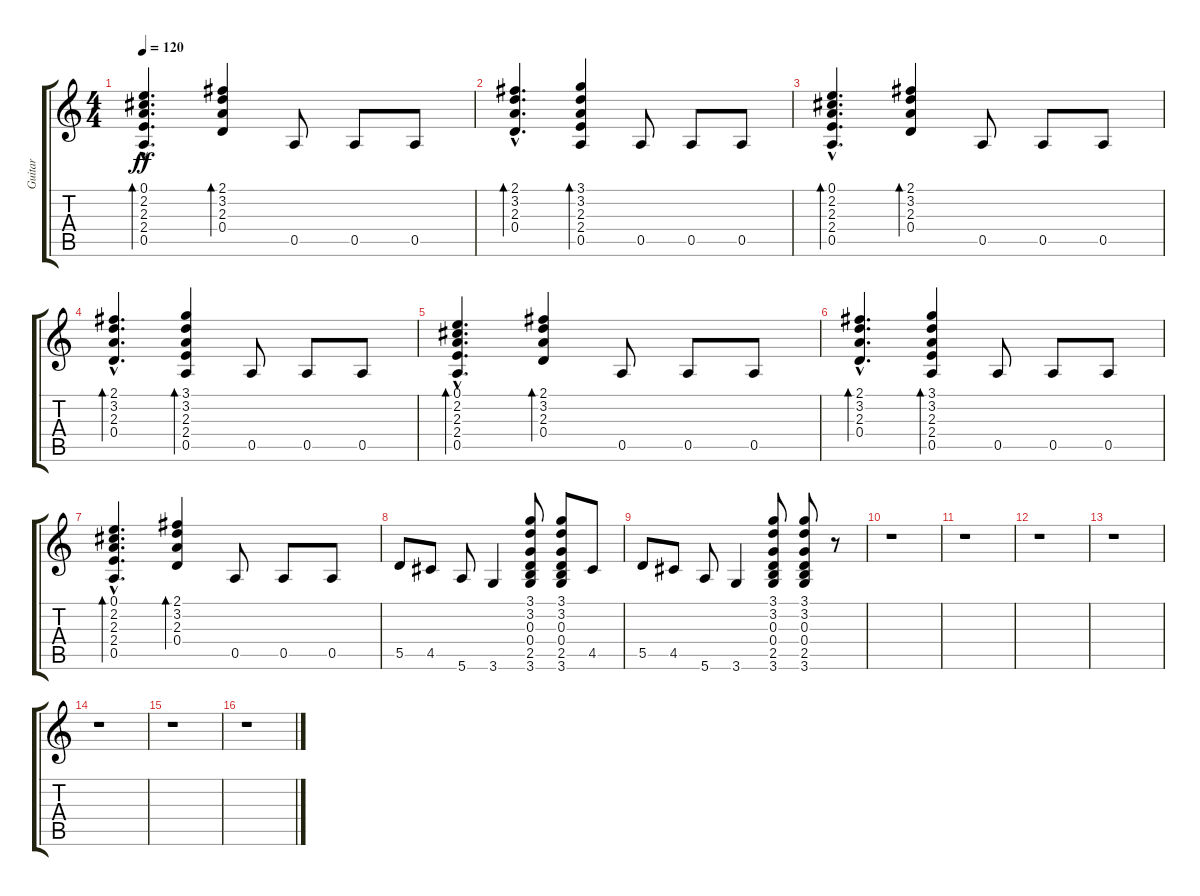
\track ("Guitar" "Guitar") {instrument distortionguitar}
\staff {score tabs}
\tuning (E4 B3 G3 D3 A2 E2) {hide}
\ts (4 4)
\tempo 120
\clef g2
\ks c
(0.1{hac} 2.2{hac} 2.3{hac} 2.4{hac} 0.5{hac}).4{d bd 120 dy ff} (2.1 3.2 2.3 0.4).4{bd 60} 0.5.8 0.5.8 0.5.8 |
(2.1{hac} 3.2{hac} 2.3{hac} 0.4{hac}).4{d bd 60} (3.1 3.2 2.3 2.4 0.5).4{bd 60} 0.5.8 0.5.8 0.5.8 |
(0.1{hac} 2.2{hac} 2.3{hac} 2.4{hac} 0.5{hac}).4{d bd 120} (2.1 3.2 2.3 0.4).4{bd 60} 0.5.8 0.5.8 0.5.8 |
(2.1{hac} 3.2{hac} 2.3{hac} 0.4{hac}).4{d bd 60} (3.1 3.2 2.3 2.4 0.5).4{bd 60} 0.5.8 0.5.8 0.5.8 |
(0.1{hac} 2.2{hac} 2.3{hac} 2.4{hac} 0.5{hac}).4{d bd 120} (2.1 3.2 2.3 0.4).4{bd 60} 0.5.8 0.5.8 0.5.8 |
(2.1{hac} 3.2{hac} 2.3{hac} 0.4{hac}).4{d bd 60} (3.1 3.2 2.3 2.4 0.5).4{bd 60} 0.5.8 0.5.8 0.5.8 |
(0.1{hac} 2.2{hac} 2.3{hac} 2.4{hac} 0.5{hac}).4{d bd 120} (2.1 3.2 2.3 0.4).4{bd 60} 0.5.8 0.5.8 0.5.8 |
5.5.8 4.5.8 5.6.8 3.6.4 (3.1 3.2 0.3 0.4 2.5 3.6).8 (3.1 3.2 0.3 0.4 2.5 3.6).8 4.5.8 |
5.5.8 4.5.8 5.6.8 3.6.4 (3.1 3.2 0.3 0.4 2.5 3.6).8 (3.1 3.2 0.3 0.4 2.5 3.6).8 r.8 |
r.1 |
r.1 |
r.1 |
r.1 |
r.1 |
r.1 |
r.1
